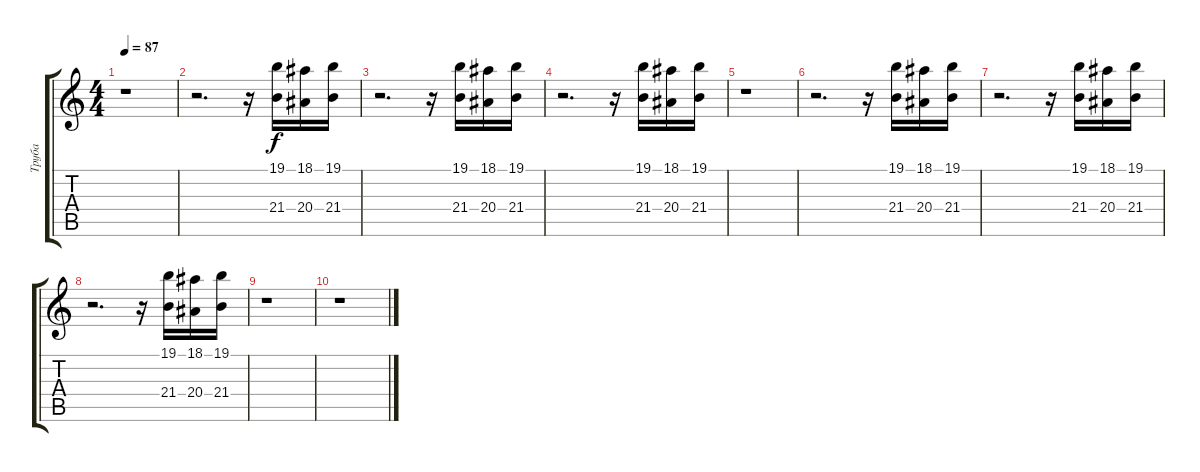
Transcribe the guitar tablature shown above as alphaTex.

\track ("Труба" "Труба") {instrument synthbrass1}
\staff {score tabs}
\tuning (E4 B3 G3 D3 A2 E2) {hide}
\ts (4 4)
\tempo 87
\clef g2
\ks c
r.1{dy fff} |
r.2{d} r.16 (19.1 21.4).16{dy f} (18.1 20.4).16 (19.1 21.4).16 |
r.2{d} r.16 (19.1 21.4).16 (18.1 20.4).16 (19.1 21.4).16 |
r.2{d} r.16 (19.1 21.4).16 (18.1 20.4).16 (19.1 21.4).16 |
r.1 |
r.2{d} r.16 (19.1 21.4).16 (18.1 20.4).16 (19.1 21.4).16 |
r.2{d} r.16 (19.1 21.4).16 (18.1 20.4).16 (19.1 21.4).16 |
r.2{d} r.16 (19.1 21.4).16 (18.1 20.4).16 (19.1 21.4).16 |
r.1 |
r.1
